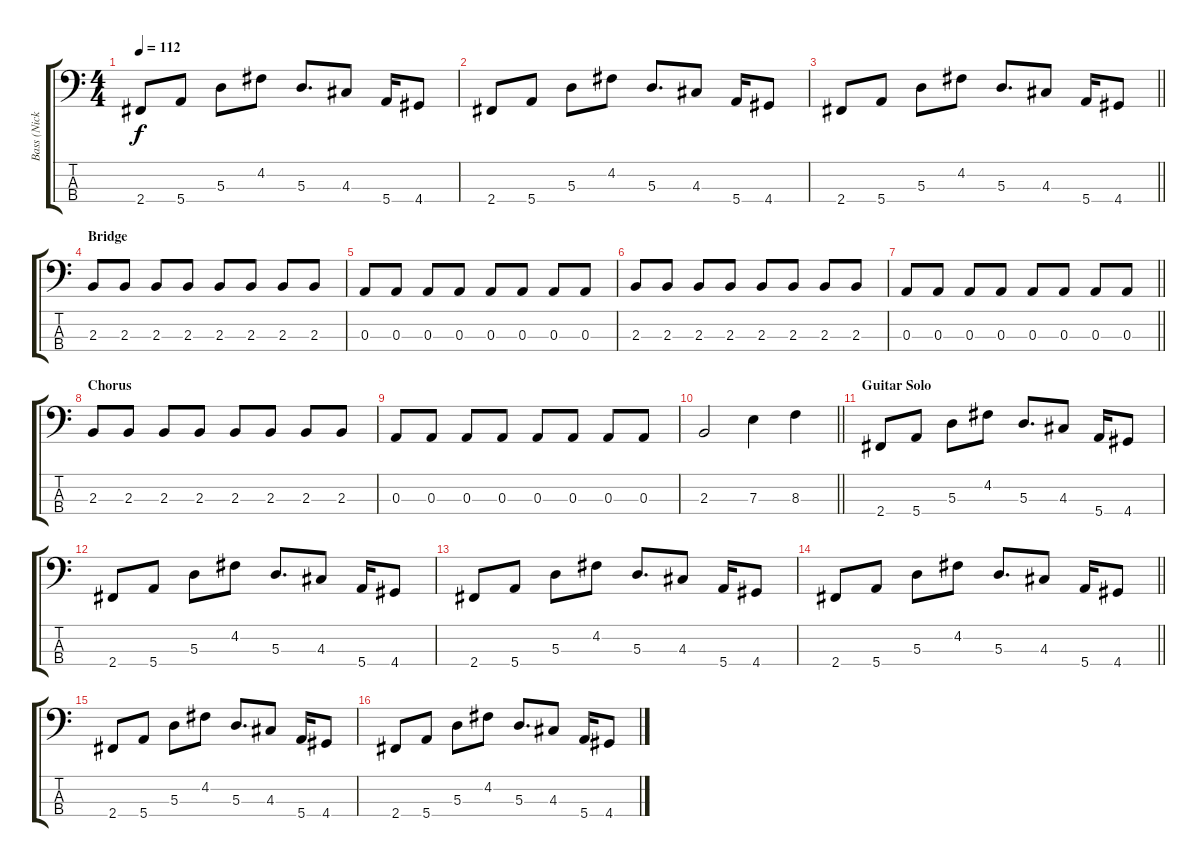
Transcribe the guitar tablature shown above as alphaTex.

\track ("Bass (Nick)" "Bass (Nick") {instrument electricbasspick}
\staff {score tabs}
\tuning (G2 D2 A1 E1) {hide}
\ts (4 4)
\tempo 112
\clef f4
\ks c
2.4.8{dy f} 5.4.8 5.3.8 4.2.8 5.3.8{d} 4.3.8 5.4.16 4.4.8 |
2.4.8 5.4.8 5.3.8 4.2.8 5.3.8{d} 4.3.8 5.4.16 4.4.8 |
\barLineRight lightlight
2.4.8 5.4.8 5.3.8 4.2.8 5.3.8{d} 4.3.8 5.4.16 4.4.8 |
\section ("" "Bridge")
2.3.8 2.3.8 2.3.8 2.3.8 2.3.8 2.3.8 2.3.8 2.3.8 |
0.3.8 0.3.8 0.3.8 0.3.8 0.3.8 0.3.8 0.3.8 0.3.8 |
2.3.8 2.3.8 2.3.8 2.3.8 2.3.8 2.3.8 2.3.8 2.3.8 |
\barLineRight lightlight
0.3.8 0.3.8 0.3.8 0.3.8 0.3.8 0.3.8 0.3.8 0.3.8 |
\section ("" "Chorus")
2.3.8 2.3.8 2.3.8 2.3.8 2.3.8 2.3.8 2.3.8 2.3.8 |
0.3.8 0.3.8 0.3.8 0.3.8 0.3.8 0.3.8 0.3.8 0.3.8 |
\barLineRight lightlight
2.3.2 7.3.4 8.3.4 |
\section ("" "Guitar Solo")
2.4.8 5.4.8 5.3.8 4.2.8 5.3.8{d} 4.3.8 5.4.16 4.4.8 |
2.4.8 5.4.8 5.3.8 4.2.8 5.3.8{d} 4.3.8 5.4.16 4.4.8 |
2.4.8 5.4.8 5.3.8 4.2.8 5.3.8{d} 4.3.8 5.4.16 4.4.8 |
\barLineRight lightlight
2.4.8 5.4.8 5.3.8 4.2.8 5.3.8{d} 4.3.8 5.4.16 4.4.8 |
2.4.8 5.4.8 5.3.8 4.2.8 5.3.8{d} 4.3.8 5.4.16 4.4.8 |
2.4.8 5.4.8 5.3.8 4.2.8 5.3.8{d} 4.3.8 5.4.16 4.4.8
